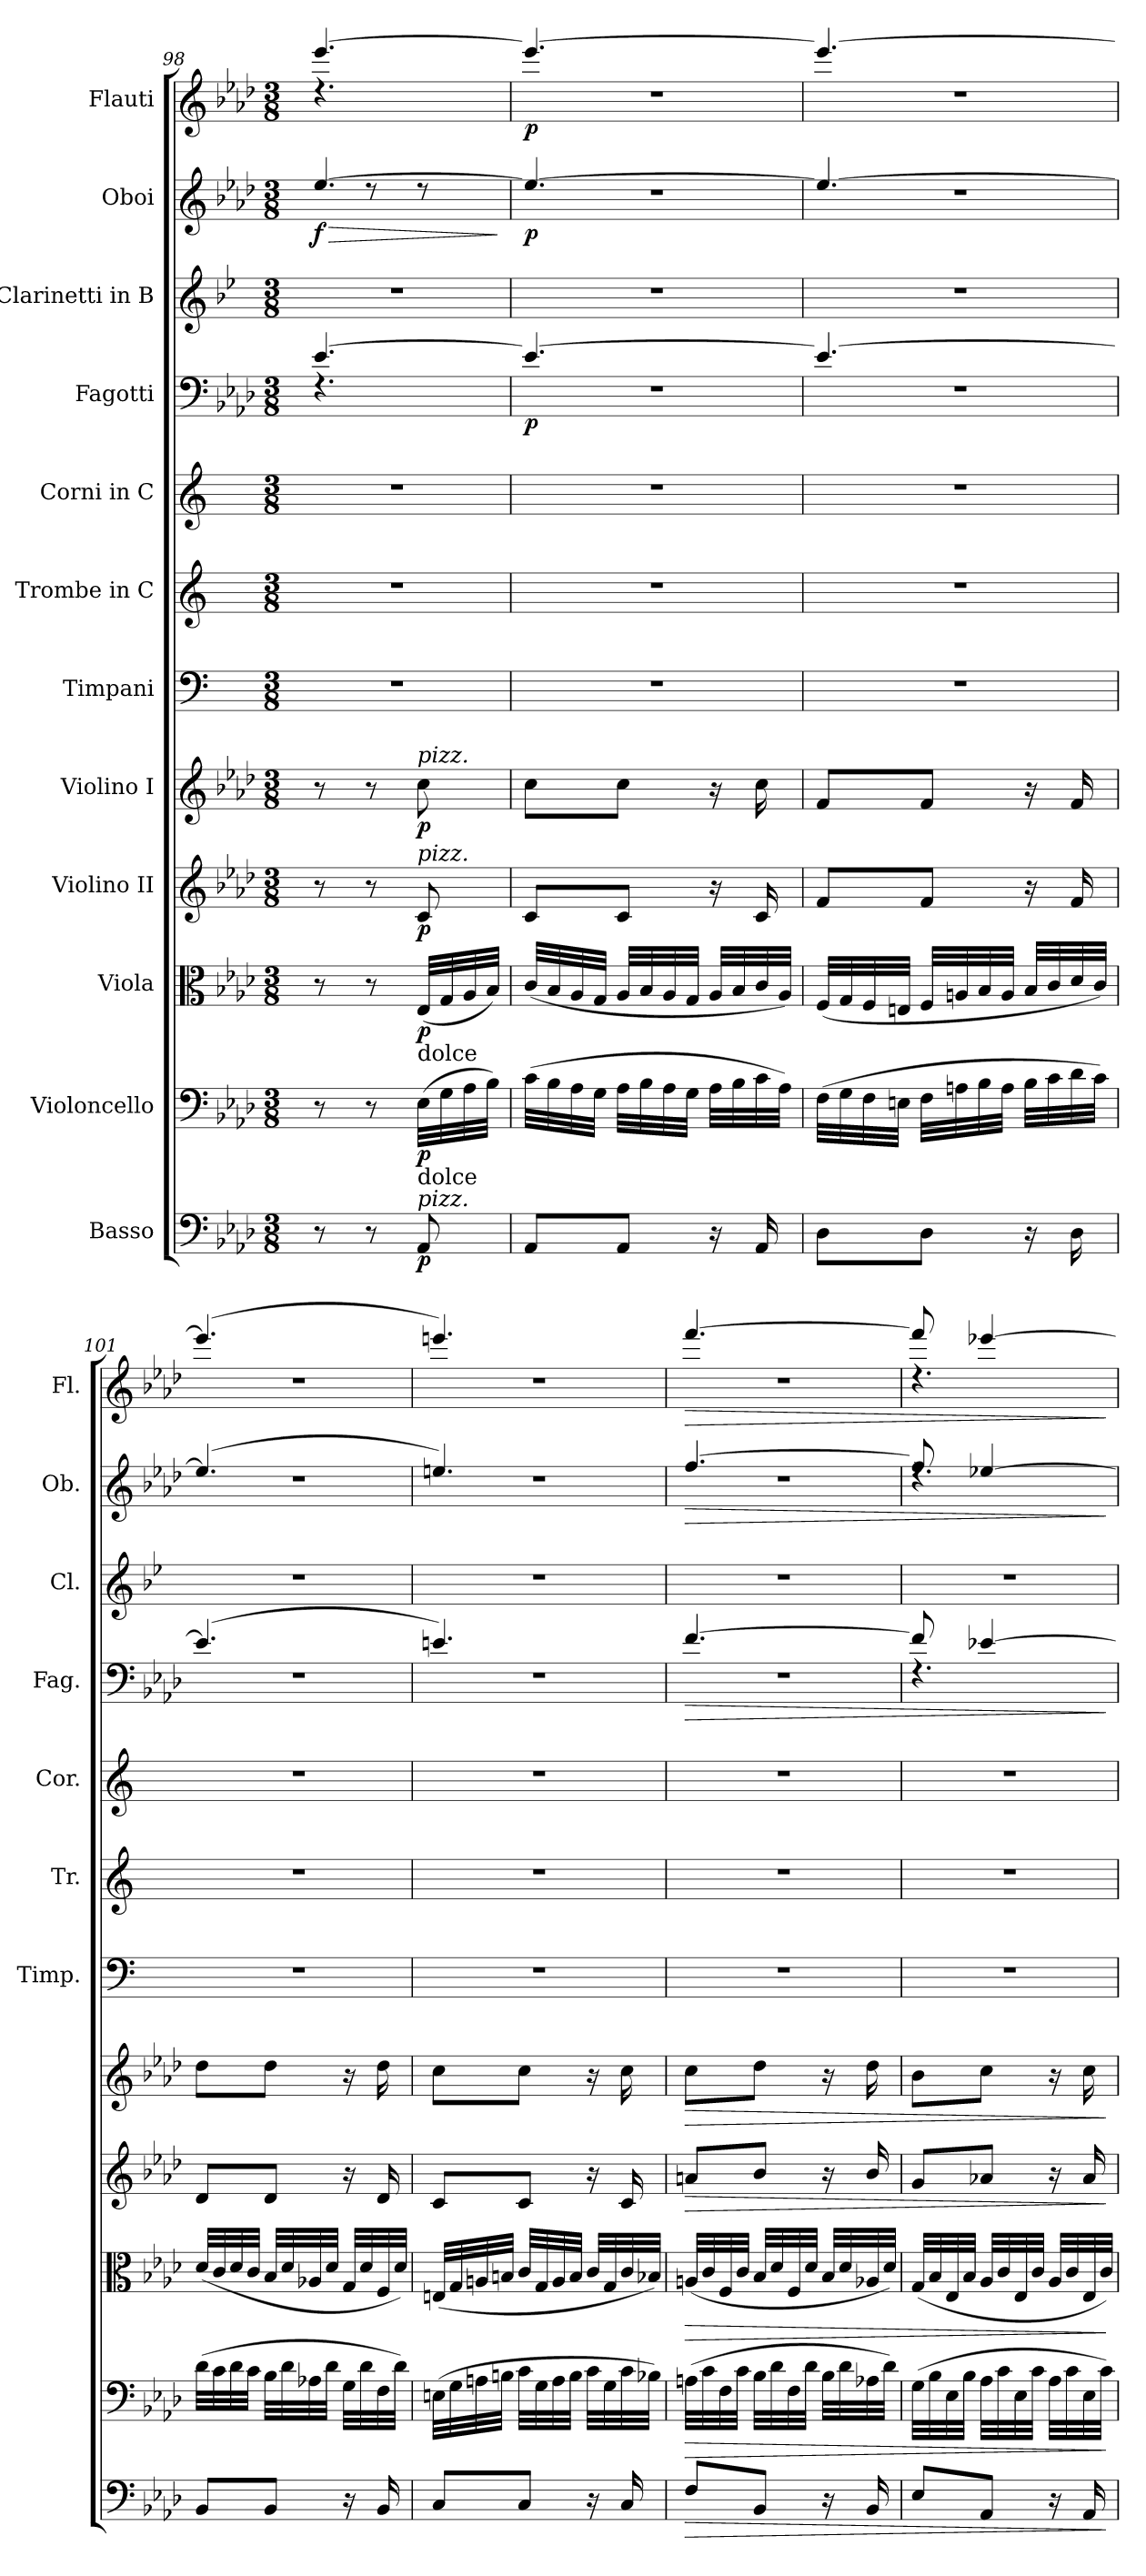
**kern	**dynam	**kern	**dynam	**kern	**dynam	**kern	**dynam	**kern	**dynam	**kern	**kern	**kern	**kern	**dynam	**kern	**kern	**dynam	**kern	**dynam
*part12	*part12	*part11	*part11	*part10	*part10	*part9	*part9	*part8	*part8	*part7	*part6	*part5	*part4	*part4	*part3	*part2	*part2	*part1	*part1
*staff12	*staff12	*staff11	*staff11	*staff10	*staff10	*staff9	*staff9	*staff8	*staff8	*staff7	*staff6	*staff5	*staff4	*staff4	*staff3	*staff2	*staff2	*staff1	*staff1
*I"Basso	*	*I"Violoncello	*	*I"Viola	*	*I"Violino II	*	*I"Violino I	*	*I"Timpani	*I"Trombe in C	*I"Corni in C	*I"Fagotti	*	*I"Clarinetti in B	*I"Oboi	*	*I"Flauti	*
*	*	*	*	*	*	*	*	*	*	*I'Timp.	*I'Tr.	*I'Cor.	*I'Fag.	*	*I'Cl.	*I'Ob.	*	*I'Fl.	*
*clefF4	*	*clefF4	*	*clefC3	*	*clefG2	*	*clefG2	*	*clefF4	*clefG2	*clefG2	*clefF4	*	*clefG2	*clefG2	*	*clefG2	*
*ITrd7c12	*	*	*	*	*	*	*	*	*	*	*	*ITrd7c12	*	*	*ITrd1c2	*	*	*	*
*k[b-e-a-d-]	*	*k[b-e-a-d-]	*	*k[b-e-a-d-]	*	*k[b-e-a-d-]	*	*k[b-e-a-d-]	*	*k[]	*k[]	*k[]	*k[b-e-a-d-]	*	*k[b-e-a-d-]	*k[b-e-a-d-]	*	*k[b-e-a-d-]	*
*M3/8	*	*M3/8	*	*M3/8	*	*M3/8	*	*M3/8	*	*M3/8	*M3/8	*M3/8	*M3/8	*	*M3/8	*M3/8	*	*M3/8	*
=98	=98	=98	=98	=98	=98	=98	=98	=98	=98	=98	=98	=98	=98	=98	=98	=98	=98	=98	=98
!	!	!	!	!	!	!	!	!	!	!	!	!	!	!LO:HP:b	!	!	!LO:HP:b	!	!LO:HP:b
*	*	*	*	*	*	*	*	*	*	*	*	*	*^	*	*	*^	*	*^	*
!	!	!	!	!	!	!	!	!	!	!	!	!	!	!	!LO:DY:n=1:b	!	!	!	!LO:DY:n=1:b	!	!	!LO:DY:n=1:b
8r	.	8r	.	8r	.	8r	.	8r	.	4.r	4.r	4.r	[4.e-/	4.rF	> f	4.r	[4.ee-/	8ee-\yy	> f	[4.eee-/	4.rdd	> f
8r	.	8r	.	8r	.	8r	.	8r	.	.	.	.	.	.	.	.	.	8rdd	.	.	.	.
!	!	!	!	!	!	!	!	!LO:TX:a:i:t=pizz.	!	!	!	!	!	!	!	!	!	!	!	!	!	!
!	!	!	!	!	!	!LO:TX:a:i:t=pizz.	!	!	!	!	!	!	!	!	!	!	!	!	!	!	!	!
!	!	!	!	!LO:TX:b:t=dolce	!	!	!	!	!	!	!	!	!	!	!	!	!	!	!	!	!	!
!	!	!LO:TX:b:t=dolce	!	!	!	!	!	!	!	!	!	!	!	!	!	!	!	!	!	!	!	!
!LO:TX:a:i:t=pizz.	!	!	!	!	!	!	!	!	!	!	!	!	!	!	!	!	!	!	!	!	!	!
!	!LO:DY:b	!	!LO:DY:b	!	!LO:DY:b	!	!LO:DY:b	!	!LO:DY:b	!	!	!	!	!	!	!	!	!	!	!	!	!
8AAA-/	p	(32E-\LLL	p	(32E-/LLL	p	8c/	p	8cc\	p	.	.	.	.	.	.	.	.	8rdd	.	.	.	.
.	.	32G\	.	32G/	.	.	.	.	.	.	.	.	.	.	.	.	.	.	.	.	.	.
.	.	32A-\	.	32A-/	.	.	.	.	.	.	.	.	.	.	.	.	.	.	.	.	.	.
.	.	32B-\JJJ)	.	32B-/JJJ)	.	.	.	.	.	.	.	.	.	.	.	.	.	.	.	.	.	.
*	*	*	*	*	*	*	*	*	*	*	*	*	*	*	*	*	*v	*v	*	*	*	*
*	*	*	*	*	*	*	*	*	*	*	*	*	*v	*v	*	*	*	*	*v	*v	*
.	.	.	.	.	.	.	.	.	.	.	.	.	.	]	.	.	]	.	]
=99	=99	=99	=99	=99	=99	=99	=99	=99	=99	=99	=99	=99	=99	=99	=99	=99	=99	=99	=99
*	*	*	*	*	*	*	*	*	*	*	*	*	*^	*	*	*^	*	*^	*
!	!	!	!	!	!	!	!	!	!	!	!	!	!	!	!LO:DY:b	!	!	!	!LO:DY:b	!	!	!LO:DY:b
8AAA-/L	.	(32c\LLL	.	(32c/LLL	.	8c/L	.	8cc\L	.	4.r	4.r	4.r	4.e-/_	4.rF	p	4.r	4.ee-/_	4.rdd	p	4.eee-/_	4.rdd	p
.	.	32B-\	.	32B-/	.	.	.	.	.	.	.	.	.	.	.	.	.	.	.	.	.	.
.	.	32A-\	.	32A-/	.	.	.	.	.	.	.	.	.	.	.	.	.	.	.	.	.	.
.	.	32G\JJJ	.	32G/JJJ	.	.	.	.	.	.	.	.	.	.	.	.	.	.	.	.	.	.
8AAA-/J	.	32A-\LLL	.	32A-/LLL	.	8c/J	.	8cc\J	.	.	.	.	.	.	.	.	.	.	.	.	.	.
.	.	32B-\	.	32B-/	.	.	.	.	.	.	.	.	.	.	.	.	.	.	.	.	.	.
.	.	32A-\	.	32A-/	.	.	.	.	.	.	.	.	.	.	.	.	.	.	.	.	.	.
.	.	32G\JJJ	.	32G/JJJ	.	.	.	.	.	.	.	.	.	.	.	.	.	.	.	.	.	.
16r	.	32A-\LLL	.	32A-/LLL	.	16r	.	16r	.	.	.	.	.	.	.	.	.	.	.	.	.	.
.	.	32B-\	.	32B-/	.	.	.	.	.	.	.	.	.	.	.	.	.	.	.	.	.	.
16AAA-/	.	32c\	.	32c/	.	16c/	.	16cc\	.	.	.	.	.	.	.	.	.	.	.	.	.	.
.	.	32A-\JJJ)	.	32A-/JJJ)	.	.	.	.	.	.	.	.	.	.	.	.	.	.	.	.	.	.
!!LO:LB:g=z	!!
=100	=100	=100	=100	=100	=100	=100	=100	=100	=100	=100	=100	=100	=100	=100	=100	=100	=100	=100	=100	=100	=100	=100
8DD-\L	.	(32F\LLL	.	(32F/LLL	.	8f/L	.	8f/L	.	4.r	4.r	4.r	4.e-/_	4.rF	.	4.r	4.ee-/_	4.rdd	.	4.eee-/_	4.rdd	.
.	.	32G\	.	32G/	.	.	.	.	.	.	.	.	.	.	.	.	.	.	.	.	.	.
.	.	32F\	.	32F/	.	.	.	.	.	.	.	.	.	.	.	.	.	.	.	.	.	.
.	.	32En\JJJ	.	32En/JJJ	.	.	.	.	.	.	.	.	.	.	.	.	.	.	.	.	.	.
8DD-\J	.	32F\LLL	.	32F/LLL	.	8f/J	.	8f/J	.	.	.	.	.	.	.	.	.	.	.	.	.	.
.	.	32An\	.	32An/	.	.	.	.	.	.	.	.	.	.	.	.	.	.	.	.	.	.
.	.	32B-\	.	32B-/	.	.	.	.	.	.	.	.	.	.	.	.	.	.	.	.	.	.
.	.	32A\JJJ	.	32A/JJJ	.	.	.	.	.	.	.	.	.	.	.	.	.	.	.	.	.	.
16r	.	32B-\LLL	.	32B-/LLL	.	16r	.	16r	.	.	.	.	.	.	.	.	.	.	.	.	.	.
.	.	32c\	.	32c/	.	.	.	.	.	.	.	.	.	.	.	.	.	.	.	.	.	.
16DD-\	.	32d-\	.	32d-/	.	16f/	.	16f/	.	.	.	.	.	.	.	.	.	.	.	.	.	.
.	.	32c\JJJ)	.	32c/JJJ)	.	.	.	.	.	.	.	.	.	.	.	.	.	.	.	.	.	.
=101	=101	=101	=101	=101	=101	=101	=101	=101	=101	=101	=101	=101	=101	=101	=101	=101	=101	=101	=101	=101	=101	=101
8BBB-/L	.	(32d-\LLL	.	(32d-/LLL	.	8d-/L	.	8dd-\L	.	4.r	4.r	4.r	(4.e-/]	4.rF	.	4.r	(4.ee-/]	4.rdd	.	(4.eee-/]	4.rdd	.
.	.	32c\	.	32c/	.	.	.	.	.	.	.	.	.	.	.	.	.	.	.	.	.	.
.	.	32d-\	.	32d-/	.	.	.	.	.	.	.	.	.	.	.	.	.	.	.	.	.	.
.	.	32c\JJJ	.	32c/JJJ	.	.	.	.	.	.	.	.	.	.	.	.	.	.	.	.	.	.
8BBB-/J	.	32B-\LLL	.	32B-/LLL	.	8d-/J	.	8dd-\J	.	.	.	.	.	.	.	.	.	.	.	.	.	.
.	.	32d-\	.	32d-/	.	.	.	.	.	.	.	.	.	.	.	.	.	.	.	.	.	.
.	.	32A-X\	.	32A-X/	.	.	.	.	.	.	.	.	.	.	.	.	.	.	.	.	.	.
.	.	32d-\JJJ	.	32d-/JJJ	.	.	.	.	.	.	.	.	.	.	.	.	.	.	.	.	.	.
16r	.	32G\LLL	.	32G/LLL	.	16r	.	16r	.	.	.	.	.	.	.	.	.	.	.	.	.	.
.	.	32d-\	.	32d-/	.	.	.	.	.	.	.	.	.	.	.	.	.	.	.	.	.	.
16BBB-/	.	32F\	.	32F/	.	16d-/	.	16dd-\	.	.	.	.	.	.	.	.	.	.	.	.	.	.
.	.	32d-\JJJ)	.	32d-/JJJ)	.	.	.	.	.	.	.	.	.	.	.	.	.	.	.	.	.	.
=102	=102	=102	=102	=102	=102	=102	=102	=102	=102	=102	=102	=102	=102	=102	=102	=102	=102	=102	=102	=102	=102	=102
8CC/L	.	(32En\LLL	.	(32En/LLL	.	8c/L	.	8cc\L	.	4.r	4.r	4.r	4.en/)	4.rF	.	4.r	4.een/)	4.rdd	.	4.eeen/)	4.rdd	.
.	.	32G\	.	32G/	.	.	.	.	.	.	.	.	.	.	.	.	.	.	.	.	.	.
.	.	32An\	.	32An/	.	.	.	.	.	.	.	.	.	.	.	.	.	.	.	.	.	.
.	.	32Bn\JJJ	.	32Bn/JJJ	.	.	.	.	.	.	.	.	.	.	.	.	.	.	.	.	.	.
8CC/J	.	32c\LLL	.	32c/LLL	.	8c/J	.	8cc\J	.	.	.	.	.	.	.	.	.	.	.	.	.	.
.	.	32G\	.	32G/	.	.	.	.	.	.	.	.	.	.	.	.	.	.	.	.	.	.
.	.	32A\	.	32A/	.	.	.	.	.	.	.	.	.	.	.	.	.	.	.	.	.	.
.	.	32B\JJJ	.	32B/JJJ	.	.	.	.	.	.	.	.	.	.	.	.	.	.	.	.	.	.
16r	.	32c\LLL	.	32c/LLL	.	16r	.	16r	.	.	.	.	.	.	.	.	.	.	.	.	.	.
.	.	32G\	.	32G/	.	.	.	.	.	.	.	.	.	.	.	.	.	.	.	.	.	.
16CC/	.	32c\	.	32c/	.	16c/	.	16cc\	.	.	.	.	.	.	.	.	.	.	.	.	.	.
.	.	32B-X\JJJ)	.	32B-X/JJJ)	.	.	.	.	.	.	.	.	.	.	.	.	.	.	.	.	.	.
=103	=103	=103	=103	=103	=103	=103	=103	=103	=103	=103	=103	=103	=103	=103	=103	=103	=103	=103	=103	=103	=103	=103
!	!LO:HP:b	!	!LO:HP:b	!	!LO:HP:b	!	!LO:HP:b	!	!LO:HP:b	!	!	!	!	!	!LO:HP:b	!	!	!	!LO:HP:b	!	!	!LO:HP:b
8FF/L	>	(32An\LLL	>	(32An/LLL	>	8an/L	>	8cc\L	>	4.r	4.r	4.r	[4.f/	4.rF	>	4.r	[4.ff/	4.rdd	>	[4.fff/	4.rdd	>
.	.	32c\	.	32c/	.	.	.	.	.	.	.	.	.	.	.	.	.	.	.	.	.	.
.	.	32F\	.	32F/	.	.	.	.	.	.	.	.	.	.	.	.	.	.	.	.	.	.
.	.	32c\JJJ	.	32c/JJJ	.	.	.	.	.	.	.	.	.	.	.	.	.	.	.	.	.	.
8BBB-/J	.	32B-\LLL	.	32B-/LLL	.	8b-/J	.	8dd-\J	.	.	.	.	.	.	.	.	.	.	.	.	.	.
.	.	32d-\	.	32d-/	.	.	.	.	.	.	.	.	.	.	.	.	.	.	.	.	.	.
.	.	32F\	.	32F/	.	.	.	.	.	.	.	.	.	.	.	.	.	.	.	.	.	.
.	.	32d-\JJJ	.	32d-/JJJ	.	.	.	.	.	.	.	.	.	.	.	.	.	.	.	.	.	.
16r	.	32B-\LLL	.	32B-/LLL	.	16r	.	16r	.	.	.	.	.	.	.	.	.	.	.	.	.	.
.	.	32d-\	.	32d-/	.	.	.	.	.	.	.	.	.	.	.	.	.	.	.	.	.	.
16BBB-/	.	32A-X\	.	32A-X/	.	16b-/	.	16dd-\	.	.	.	.	.	.	.	.	.	.	.	.	.	.
.	.	32d-\JJJ)	.	32d-/JJJ)	.	.	.	.	.	.	.	.	.	.	.	.	.	.	.	.	.	.
=104	=104	=104	=104	=104	=104	=104	=104	=104	=104	=104	=104	=104	=104	=104	=104	=104	=104	=104	=104	=104	=104	=104
8EE-/L	.	(32G\LLL	.	(32G/LLL	.	8g/L	.	8b-\L	.	4.r	4.r	4.r	8f/]	4.rF	.	4.r	8ff/]	4.rdd	.	8fff/]	4.rdd	.
.	.	32B-\	.	32B-/	.	.	.	.	.	.	.	.	.	.	.	.	.	.	.	.	.	.
.	.	32E-\	.	32E-/	.	.	.	.	.	.	.	.	.	.	.	.	.	.	.	.	.	.
.	.	32B-\JJJ	.	32B-/JJJ	.	.	.	.	.	.	.	.	.	.	.	.	.	.	.	.	.	.
8AAA-/J	.	32A-\LLL	.	32A-/LLL	.	8a-X/J	.	8cc\J	.	.	.	.	[4e-X/	.	.	.	[4ee-X/	.	.	[4eee-X/	.	.
.	.	32c\	.	32c/	.	.	.	.	.	.	.	.	.	.	.	.	.	.	.	.	.	.
.	.	32E-\	.	32E-/	.	.	.	.	.	.	.	.	.	.	.	.	.	.	.	.	.	.
.	.	32c\JJJ	.	32c/JJJ	.	.	.	.	.	.	.	.	.	.	.	.	.	.	.	.	.	.
16r	.	32A-\LLL	.	32A-/LLL	.	16r	.	16r	.	.	.	.	.	.	.	.	.	.	.	.	.	.
.	.	32c\	.	32c/	.	.	.	.	.	.	.	.	.	.	.	.	.	.	.	.	.	.
16AAA-/	.	32E-\	.	32E-/	.	16a-/	.	16cc\	.	.	.	.	.	.	.	.	.	.	.	.	.	.
.	.	32c\JJJ)	.	32c/JJJ)	.	.	.	.	.	.	.	.	.	.	.	.	.	.	.	.	.	.
*	*	*	*	*	*	*	*	*	*	*	*	*	*	*	*	*	*v	*v	*	*	*	*
*	*	*	*	*	*	*	*	*	*	*	*	*	*v	*v	*	*	*	*	*v	*v	*
.	]	.	]	.	]	.	]	.	]	.	.	.	.	]	.	.	]	.	]
=	=	=	=	=	=	=	=	=	=	=	=	=	=	=	=	=	=	=	=
*-	*-	*-	*-	*-	*-	*-	*-	*-	*-	*-	*-	*-	*-	*-	*-	*-	*-	*-	*-
